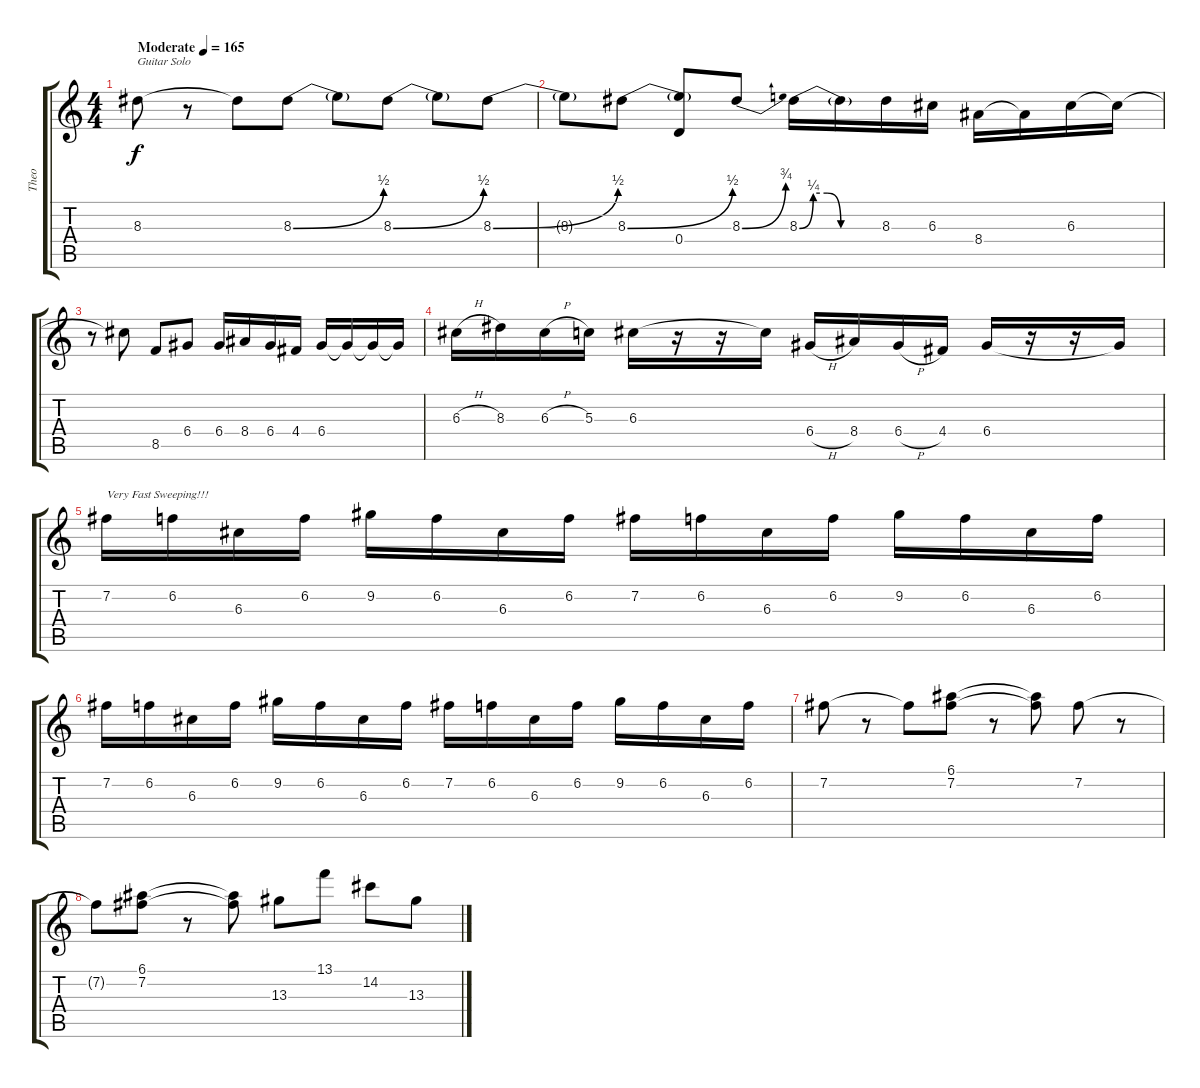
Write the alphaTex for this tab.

\track ("Theo" "Theo") {instrument overdrivenguitar}
\staff {score tabs}
\tuning (E4 B3 G3 D3 A2 E2) {hide}
\ts (4 4)
\tempo (165 "Moderate")
\clef g2
\ks c
8.3.8{txt "Guitar Solo" dy f instrument overdrivenguitar} r.8 8.3{t}.8 8.3{be (bend 0 0 60 2)}.8 8.3{t}.8 8.3{be (bend 0 0 60 2)}.8 8.3{t}.8 8.3{be (bend 0 0 60 2)}.8 |
8.3{t}.8 8.3{be (bend 0 0 60 2)}.8 (8.3{t} 0.4).8 8.3{be (bend 0 0 60 3)}.8 8.3{be (custom 0 0 10 1 20 1 30 0 60 0)}.16 8.3{t}.16 8.3.16 6.3.16 8.4.16 8.4{t}.16 6.3.16 6.3{t}.16 |
r.8 6.3{t}.8 8.5.8 6.4.8 6.4.16 8.4.16 6.4.16 4.4.16 6.4.16 6.4{t}.16 6.4{t}.16 6.4{t}.16 |
6.3{h}.16 8.3.16 6.3{h}.16 5.3.16 6.3.16 r.16 r.16 6.3{t}.16 6.4{h}.16 8.4.16 6.4{h}.16 4.4.16 6.4.16 r.16 r.16 6.4{t}.16 |
7.2.16{txt "Very Fast Sweeping!!!"} 6.2.16 6.3.16 6.2.16 9.2.16 6.2.16 6.3.16 6.2.16 7.2.16 6.2.16 6.3.16 6.2.16 9.2.16 6.2.16 6.3.16 6.2.16 |
7.2.16 6.2.16 6.3.16 6.2.16 9.2.16 6.2.16 6.3.16 6.2.16 7.2.16 6.2.16 6.3.16 6.2.16 9.2.16 6.2.16 6.3.16 6.2.16 |
7.2.8 r.8 7.2{t}.8 (6.1 7.2).8 r.8 (6.1{t} 7.2{t}).8 7.2.8 r.8 |
7.2{t}.8 (6.1 7.2).8 r.8 (6.1{t} 7.2{t}).8 13.3.8 13.1.8 14.2.8 13.3.8
